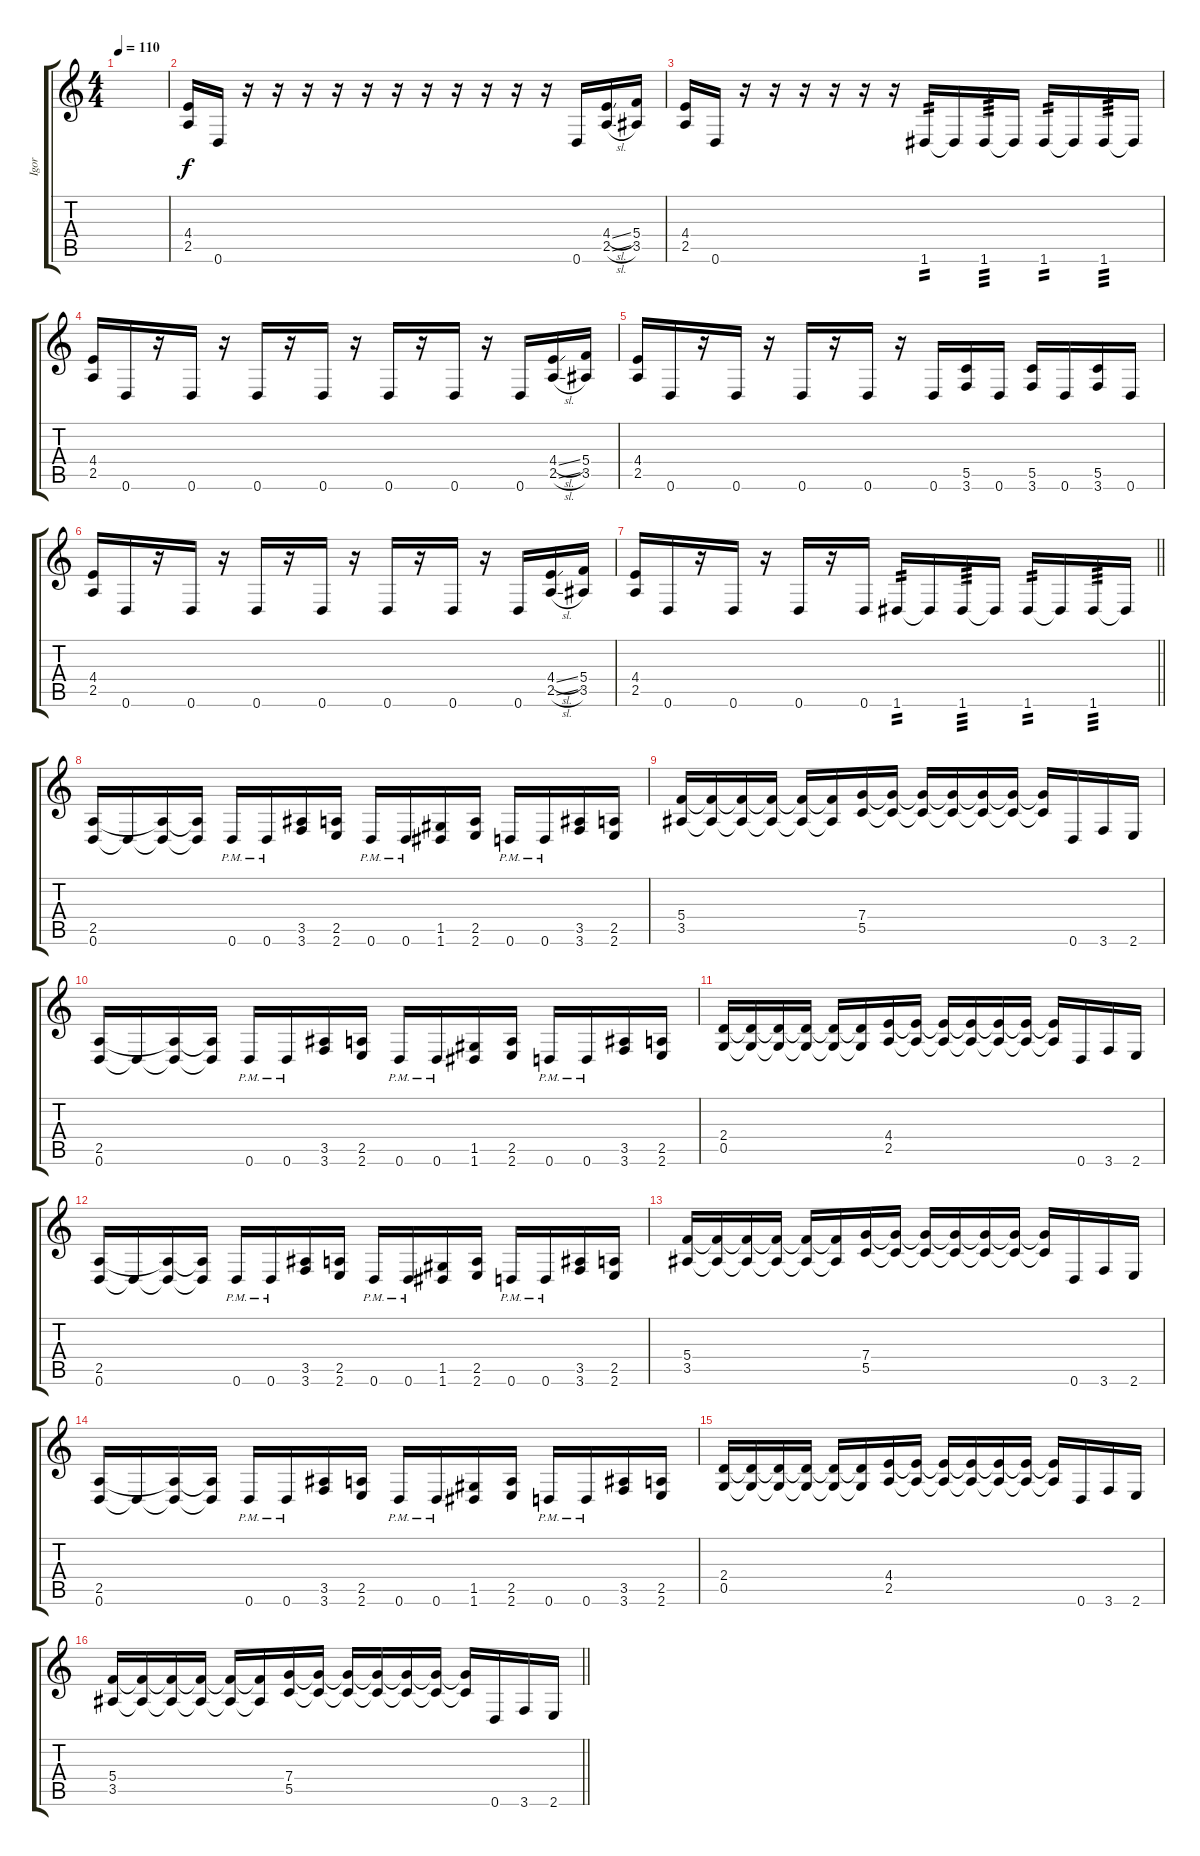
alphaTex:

\track ("Igor " "Igor ") {instrument distortionguitar}
\staff {score tabs}
\tuning (D4 A3 F3 C3 G2 D2) {hide}
\ts (4 4)
\tempo 110
\clef g2
\ks c
|
(4.4 2.5).16 0.6.16 r.16 r.16 r.16 r.16 r.16 r.16 r.16 r.16 r.16 r.16 r.16 0.6.16 (4.4{sl} 2.5{sl}).16 (5.4 3.5).16 |
(4.4 2.5).16 0.6.16 r.16 r.16 r.16 r.16 r.16 r.16 1.6.16{tp 2} 1.6{t}.16 1.6.16{tp 3} 1.6{t}.16 1.6.16{tp 2} 1.6{t}.16 1.6.16{tp 3} 1.6{t}.16 |
(4.4 2.5).16 0.6.16 r.16 0.6.16 r.16 0.6.16 r.16 0.6.16 r.16 0.6.16 r.16 0.6.16 r.16 0.6.16 (4.4{sl} 2.5{sl}).16 (5.4 3.5).16 |
(4.4 2.5).16 0.6.16 r.16 0.6.16 r.16 0.6.16 r.16 0.6.16 r.16 0.6.16 (5.5 3.6).16 0.6.16 (5.5 3.6).16 0.6.16 (5.5 3.6).16 0.6.16 |
(4.4 2.5).16 0.6.16 r.16 0.6.16 r.16 0.6.16 r.16 0.6.16 r.16 0.6.16 r.16 0.6.16 r.16 0.6.16 (4.4{sl} 2.5{sl}).16 (5.4 3.5).16 |
\barLineRight lightlight
(4.4 2.5).16 0.6.16 r.16 0.6.16 r.16 0.6.16 r.16 0.6.16 1.6.16{tp 2} 1.6{t}.16 1.6.16{tp 3} 1.6{t}.16 1.6.16{tp 2} 1.6{t}.16 1.6.16{tp 3} 1.6{t}.16 |
(2.5 0.6).16 0.6{t}.16 (2.5{t} 0.6{t}).16 (2.5{t} 0.6{t}).16 0.6{pm}.16 0.6{pm}.16 (3.5 3.6).16 (2.5 2.6).16 0.6{pm}.16 0.6{pm}.16 (1.5 1.6).16 (2.5 2.6).16 0.6{pm}.16 0.6{pm}.16 (3.5 3.6).16 (2.5 2.6).16 |
(5.4 3.5).16 (5.4{t} 3.5{t}).16 (5.4{t} 3.5{t}).16 (5.4{t} 3.5{t}).16 (5.4{t} 3.5{t}).16 (5.4{t} 3.5{t}).16 (7.4 5.5).16 (7.4{t} 5.5{t}).16 (7.4{t} 5.5{t}).16 (7.4{t} 5.5{t}).16 (7.4{t} 5.5{t}).16 (7.4{t} 5.5{t}).16 (7.4{t} 5.5{t}).16 0.6.16 3.6.16 2.6.16 |
(2.5 0.6).16 0.6{t}.16 (2.5{t} 0.6{t}).16 (2.5{t} 0.6{t}).16 0.6{pm}.16 0.6{pm}.16 (3.5 3.6).16 (2.5 2.6).16 0.6{pm}.16 0.6{pm}.16 (1.5 1.6).16 (2.5 2.6).16 0.6{pm}.16 0.6{pm}.16 (3.5 3.6).16 (2.5 2.6).16 |
(2.4 0.5).16 (2.4{t} 0.5{t}).16 (2.4{t} 0.5{t}).16 (2.4{t} 0.5{t}).16 (2.4{t} 0.5{t}).16 (2.4{t} 0.5{t}).16 (4.4 2.5).16 (4.4{t} 2.5{t}).16 (4.4{t} 2.5{t}).16 (4.4{t} 2.5{t}).16 (4.4{t} 2.5{t}).16 (4.4{t} 2.5{t}).16 (4.4{t} 2.5{t}).16 0.6.16 3.6.16 2.6.16 |
(2.5 0.6).16 0.6{t}.16 (2.5{t} 0.6{t}).16 (2.5{t} 0.6{t}).16 0.6{pm}.16 0.6{pm}.16 (3.5 3.6).16 (2.5 2.6).16 0.6{pm}.16 0.6{pm}.16 (1.5 1.6).16 (2.5 2.6).16 0.6{pm}.16 0.6{pm}.16 (3.5 3.6).16 (2.5 2.6).16 |
(5.4 3.5).16 (5.4{t} 3.5{t}).16 (5.4{t} 3.5{t}).16 (5.4{t} 3.5{t}).16 (5.4{t} 3.5{t}).16 (5.4{t} 3.5{t}).16 (7.4 5.5).16 (7.4{t} 5.5{t}).16 (7.4{t} 5.5{t}).16 (7.4{t} 5.5{t}).16 (7.4{t} 5.5{t}).16 (7.4{t} 5.5{t}).16 (7.4{t} 5.5{t}).16 0.6.16 3.6.16 2.6.16 |
(2.5 0.6).16 0.6{t}.16 (2.5{t} 0.6{t}).16 (2.5{t} 0.6{t}).16 0.6{pm}.16 0.6{pm}.16 (3.5 3.6).16 (2.5 2.6).16 0.6{pm}.16 0.6{pm}.16 (1.5 1.6).16 (2.5 2.6).16 0.6{pm}.16 0.6{pm}.16 (3.5 3.6).16 (2.5 2.6).16 |
(2.4 0.5).16 (2.4{t} 0.5{t}).16 (2.4{t} 0.5{t}).16 (2.4{t} 0.5{t}).16 (2.4{t} 0.5{t}).16 (2.4{t} 0.5{t}).16 (4.4 2.5).16 (4.4{t} 2.5{t}).16 (4.4{t} 2.5{t}).16 (4.4{t} 2.5{t}).16 (4.4{t} 2.5{t}).16 (4.4{t} 2.5{t}).16 (4.4{t} 2.5{t}).16 0.6.16 3.6.16 2.6.16 |
\barLineRight lightlight
(5.4 3.5).16 (5.4{t} 3.5{t}).16 (5.4{t} 3.5{t}).16 (5.4{t} 3.5{t}).16 (5.4{t} 3.5{t}).16 (5.4{t} 3.5{t}).16 (7.4 5.5).16 (7.4{t} 5.5{t}).16 (7.4{t} 5.5{t}).16 (7.4{t} 5.5{t}).16 (7.4{t} 5.5{t}).16 (7.4{t} 5.5{t}).16 (7.4{t} 5.5{t}).16 0.6.16 3.6.16 2.6.16
